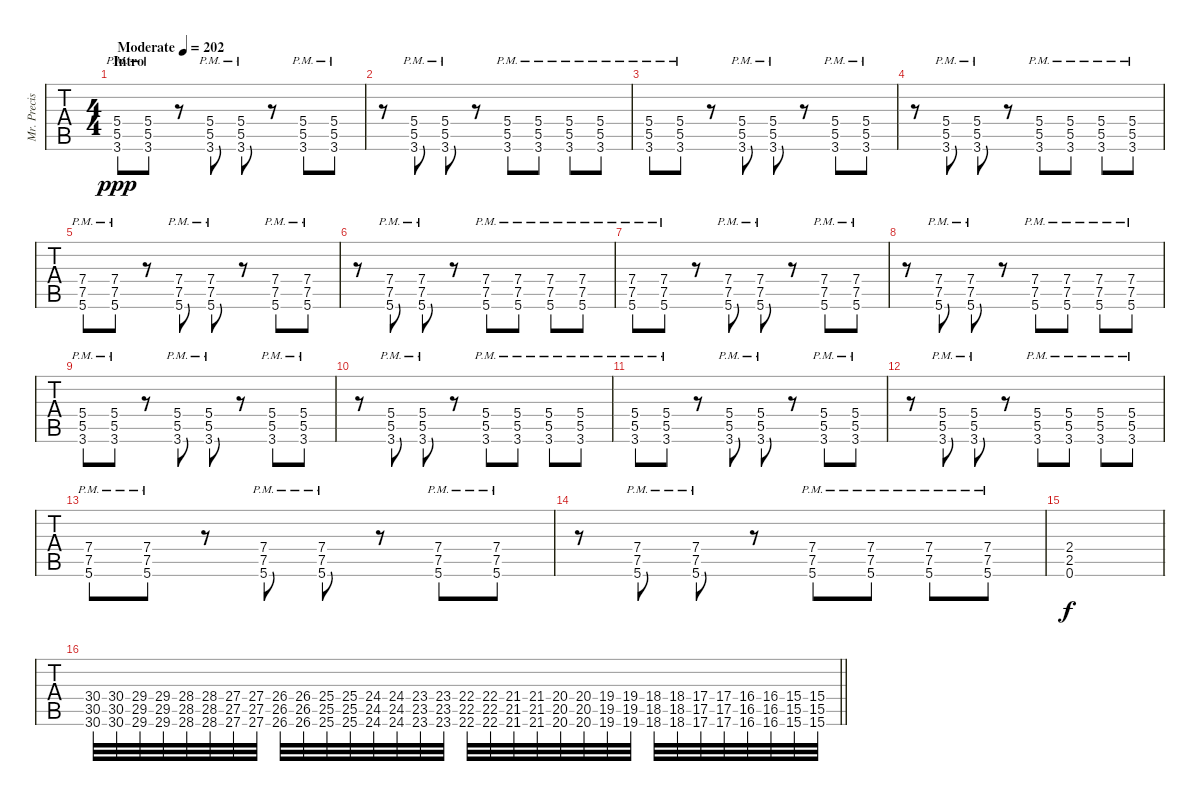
\track ("Mr. Precision - Guitar Two" "Mr. Precis") {instrument distortionguitar}
\staff {tabs}
\tuning (E4 B3 G3 D3 A2 E2) {hide}
\ts (4 4)
\section ("" "Intro")
\tempo (202 "Moderate")
\clef g2
\ks c
(5.4{pm} 5.5{pm} 3.6{pm}).8{dy ppp instrument distortionguitar} (5.4{pm} 5.5{pm} 3.6{pm}).8 r.8 (5.4{pm} 5.5{pm} 3.6{pm}).8 (5.4{pm} 5.5{pm} 3.6{pm}).8 r.8 (5.4{pm} 5.5{pm} 3.6{pm}).8 (5.4{pm} 5.5{pm} 3.6{pm}).8 |
r.8 (5.4{pm} 5.5{pm} 3.6{pm}).8 (5.4{pm} 5.5{pm} 3.6{pm}).8 r.8 (5.4{pm} 5.5{pm} 3.6{pm}).8 (5.4{pm} 5.5{pm} 3.6{pm}).8 (5.4{pm} 5.5{pm} 3.6{pm}).8 (5.4{pm} 5.5{pm} 3.6{pm}).8 |
(5.4{pm} 5.5{pm} 3.6{pm}).8 (5.4{pm} 5.5{pm} 3.6{pm}).8 r.8 (5.4{pm} 5.5{pm} 3.6{pm}).8 (5.4{pm} 5.5{pm} 3.6{pm}).8 r.8 (5.4{pm} 5.5{pm} 3.6{pm}).8 (5.4{pm} 5.5{pm} 3.6{pm}).8 |
r.8 (5.4{pm} 5.5{pm} 3.6{pm}).8 (5.4{pm} 5.5{pm} 3.6{pm}).8 r.8 (5.4{pm} 5.5{pm} 3.6{pm}).8 (5.4{pm} 5.5{pm} 3.6{pm}).8 (5.4{pm} 5.5{pm} 3.6{pm}).8 (5.4{pm} 5.5{pm} 3.6{pm}).8 |
(7.4{pm} 7.5{pm} 5.6{pm}).8 (7.4{pm} 7.5{pm} 5.6{pm}).8 r.8 (7.4{pm} 7.5{pm} 5.6{pm}).8 (7.4{pm} 7.5{pm} 5.6{pm}).8 r.8 (7.4{pm} 7.5{pm} 5.6{pm}).8 (7.4{pm} 7.5{pm} 5.6{pm}).8 |
r.8 (7.4{pm} 7.5{pm} 5.6{pm}).8 (7.4{pm} 7.5{pm} 5.6{pm}).8 r.8 (7.4{pm} 7.5{pm} 5.6{pm}).8 (7.4{pm} 7.5{pm} 5.6{pm}).8 (7.4{pm} 7.5{pm} 5.6{pm}).8 (7.4{pm} 7.5{pm} 5.6{pm}).8 |
(7.4{pm} 7.5{pm} 5.6{pm}).8 (7.4{pm} 7.5{pm} 5.6{pm}).8 r.8 (7.4{pm} 7.5{pm} 5.6{pm}).8 (7.4{pm} 7.5{pm} 5.6{pm}).8 r.8 (7.4{pm} 7.5{pm} 5.6{pm}).8 (7.4{pm} 7.5{pm} 5.6{pm}).8 |
r.8 (7.4{pm} 7.5{pm} 5.6{pm}).8 (7.4{pm} 7.5{pm} 5.6{pm}).8 r.8 (7.4{pm} 7.5{pm} 5.6{pm}).8 (7.4{pm} 7.5{pm} 5.6{pm}).8 (7.4{pm} 7.5{pm} 5.6{pm}).8 (7.4{pm} 7.5{pm} 5.6{pm}).8 |
(5.4{pm} 5.5{pm} 3.6{pm}).8 (5.4{pm} 5.5{pm} 3.6{pm}).8 r.8 (5.4{pm} 5.5{pm} 3.6{pm}).8 (5.4{pm} 5.5{pm} 3.6{pm}).8 r.8 (5.4{pm} 5.5{pm} 3.6{pm}).8 (5.4{pm} 5.5{pm} 3.6{pm}).8 |
r.8 (5.4{pm} 5.5{pm} 3.6{pm}).8 (5.4{pm} 5.5{pm} 3.6{pm}).8 r.8 (5.4{pm} 5.5{pm} 3.6{pm}).8 (5.4{pm} 5.5{pm} 3.6{pm}).8 (5.4{pm} 5.5{pm} 3.6{pm}).8 (5.4{pm} 5.5{pm} 3.6{pm}).8 |
(5.4{pm} 5.5{pm} 3.6{pm}).8 (5.4{pm} 5.5{pm} 3.6{pm}).8 r.8 (5.4{pm} 5.5{pm} 3.6{pm}).8 (5.4{pm} 5.5{pm} 3.6{pm}).8 r.8 (5.4{pm} 5.5{pm} 3.6{pm}).8 (5.4{pm} 5.5{pm} 3.6{pm}).8 |
r.8 (5.4{pm} 5.5{pm} 3.6{pm}).8 (5.4{pm} 5.5{pm} 3.6{pm}).8 r.8 (5.4{pm} 5.5{pm} 3.6{pm}).8 (5.4{pm} 5.5{pm} 3.6{pm}).8 (5.4{pm} 5.5{pm} 3.6{pm}).8 (5.4{pm} 5.5{pm} 3.6{pm}).8 |
(7.4{pm} 7.5{pm} 5.6{pm}).8 (7.4{pm} 7.5{pm} 5.6{pm}).8 r.8 (7.4{pm} 7.5{pm} 5.6{pm}).8 (7.4{pm} 7.5{pm} 5.6{pm}).8 r.8 (7.4{pm} 7.5{pm} 5.6{pm}).8 (7.4{pm} 7.5{pm} 5.6{pm}).8 |
r.8 (7.4{pm} 7.5{pm} 5.6{pm}).8 (7.4{pm} 7.5{pm} 5.6{pm}).8 r.8 (7.4{pm} 7.5{pm} 5.6{pm}).8 (7.4{pm} 7.5{pm} 5.6{pm}).8 (7.4{pm} 7.5{pm} 5.6{pm}).8 (7.4{pm} 7.5{pm} 5.6{pm}).8 |
(2.4 2.5 0.6).1{dy f} |
\barLineRight lightlight
(30.4 30.5 30.6).32 (30.4 30.5 30.6).32 (29.4 29.5 29.6).32 (29.4 29.5 29.6).32 (28.4 28.5 28.6).32 (28.4 28.5 28.6).32 (27.4 27.5 27.6).32 (27.4 27.5 27.6).32 (26.4 26.5 26.6).32 (26.4 26.5 26.6).32 (25.4 25.5 25.6).32 (25.4 25.5 25.6).32 (24.4 24.5 24.6).32 (24.4 24.5 24.6).32 (23.4 23.5 23.6).32 (23.4 23.5 23.6).32 (22.4 22.5 22.6).32 (22.4 22.5 22.6).32 (21.4 21.5 21.6).32 (21.4 21.5 21.6).32 (20.4 20.5 20.6).32 (20.4 20.5 20.6).32 (19.4 19.5 19.6).32 (19.4 19.5 19.6).32 (18.4 18.5 18.6).32 (18.4 18.5 18.6).32 (17.4 17.5 17.6).32 (17.4 17.5 17.6).32 (16.4 16.5 16.6).32 (16.4 16.5 16.6).32 (15.4 15.5 15.6).32 (15.4 15.5 15.6).32
